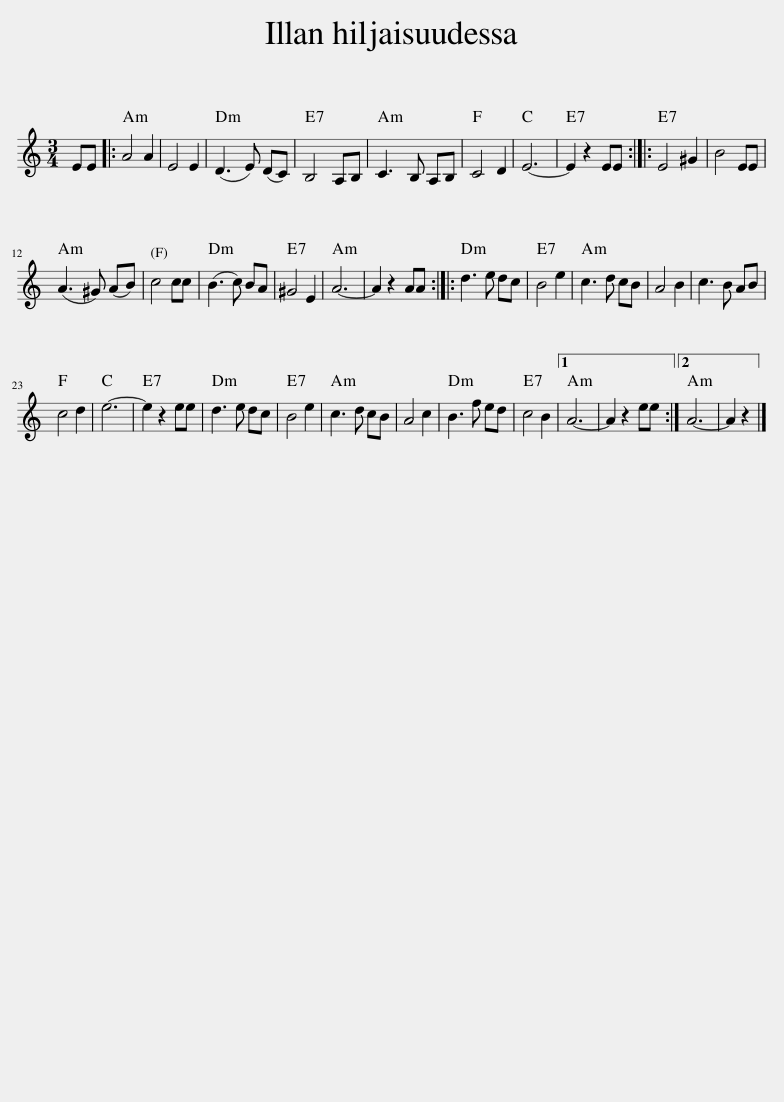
X:1
L:1/8
M:3/4
I:linebreak $
K:C
V:1 treble
V:1
 EE |: A4 A2 | E4 E2 | (D3 E) (DC) | B,4 A,B, | %5
 C3 B, A,B, | C4 D2 | E6- | E2 z2 EE :: E4 ^G2 | %10
 B4 EE |$ (A3 ^G) (AB) | c4 cc | (B3 c) BA | ^G4 E2 | %15
 A6- | A2 z2 AA :: d3 e dc | B4 e2 | c3 d cB | %20
 A4 B2 | c3 B AB |$ c4 d2 | e6- | e2 z2 ee | %25
 d3 e dc | B4 e2 | c3 d cB | A4 c2 | B3 f ed | %30
 c4 B2 |1 A6- | A2 z2 ee :|2 A6- | A2 z2 |] %35
